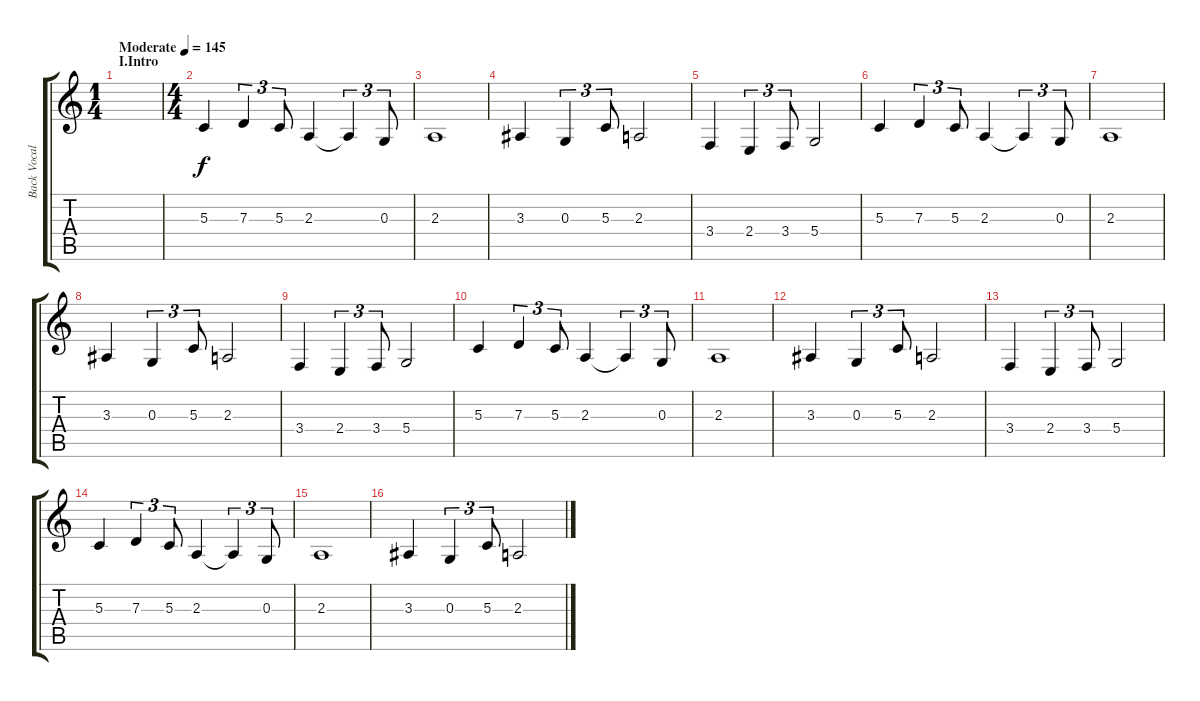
\track ("Back Vocals" "Back Vocal") {instrument tenorsax}
\staff {score tabs}
\tuning (E4 B3 G3 D3 A2 E2) {hide}
\ts (1 4)
\section ("" "I.Intro")
\tempo (145 "Moderate")
\clef g2
\ks c
|
\ts (4 4)
5.3.4 7.3.4{tu (3 2)} 5.3.8{tu (3 2)} 2.3.4 2.3{t}.4{tu (3 2)} 0.3.8{tu (3 2)} |
2.3.1 |
3.3.4 0.3.4{tu (3 2)} 5.3.8{tu (3 2)} 2.3.2 |
3.4.4 2.4.4{tu (3 2)} 3.4.8{tu (3 2)} 5.4.2 |
5.3.4 7.3.4{tu (3 2)} 5.3.8{tu (3 2)} 2.3.4 2.3{t}.4{tu (3 2)} 0.3.8{tu (3 2)} |
2.3.1 |
3.3.4 0.3.4{tu (3 2)} 5.3.8{tu (3 2)} 2.3.2 |
3.4.4 2.4.4{tu (3 2)} 3.4.8{tu (3 2)} 5.4.2 |
5.3.4{volume 15} 7.3.4{tu (3 2)} 5.3.8{tu (3 2)} 2.3.4 2.3{t}.4{tu (3 2)} 0.3.8{tu (3 2)} |
2.3.1 |
3.3.4 0.3.4{tu (3 2)} 5.3.8{tu (3 2)} 2.3.2 |
3.4.4 2.4.4{tu (3 2)} 3.4.8{tu (3 2)} 5.4.2 |
5.3.4 7.3.4{tu (3 2)} 5.3.8{tu (3 2)} 2.3.4 2.3{t}.4{tu (3 2)} 0.3.8{tu (3 2)} |
2.3.1 |
3.3.4 0.3.4{tu (3 2)} 5.3.8{tu (3 2)} 2.3.2
